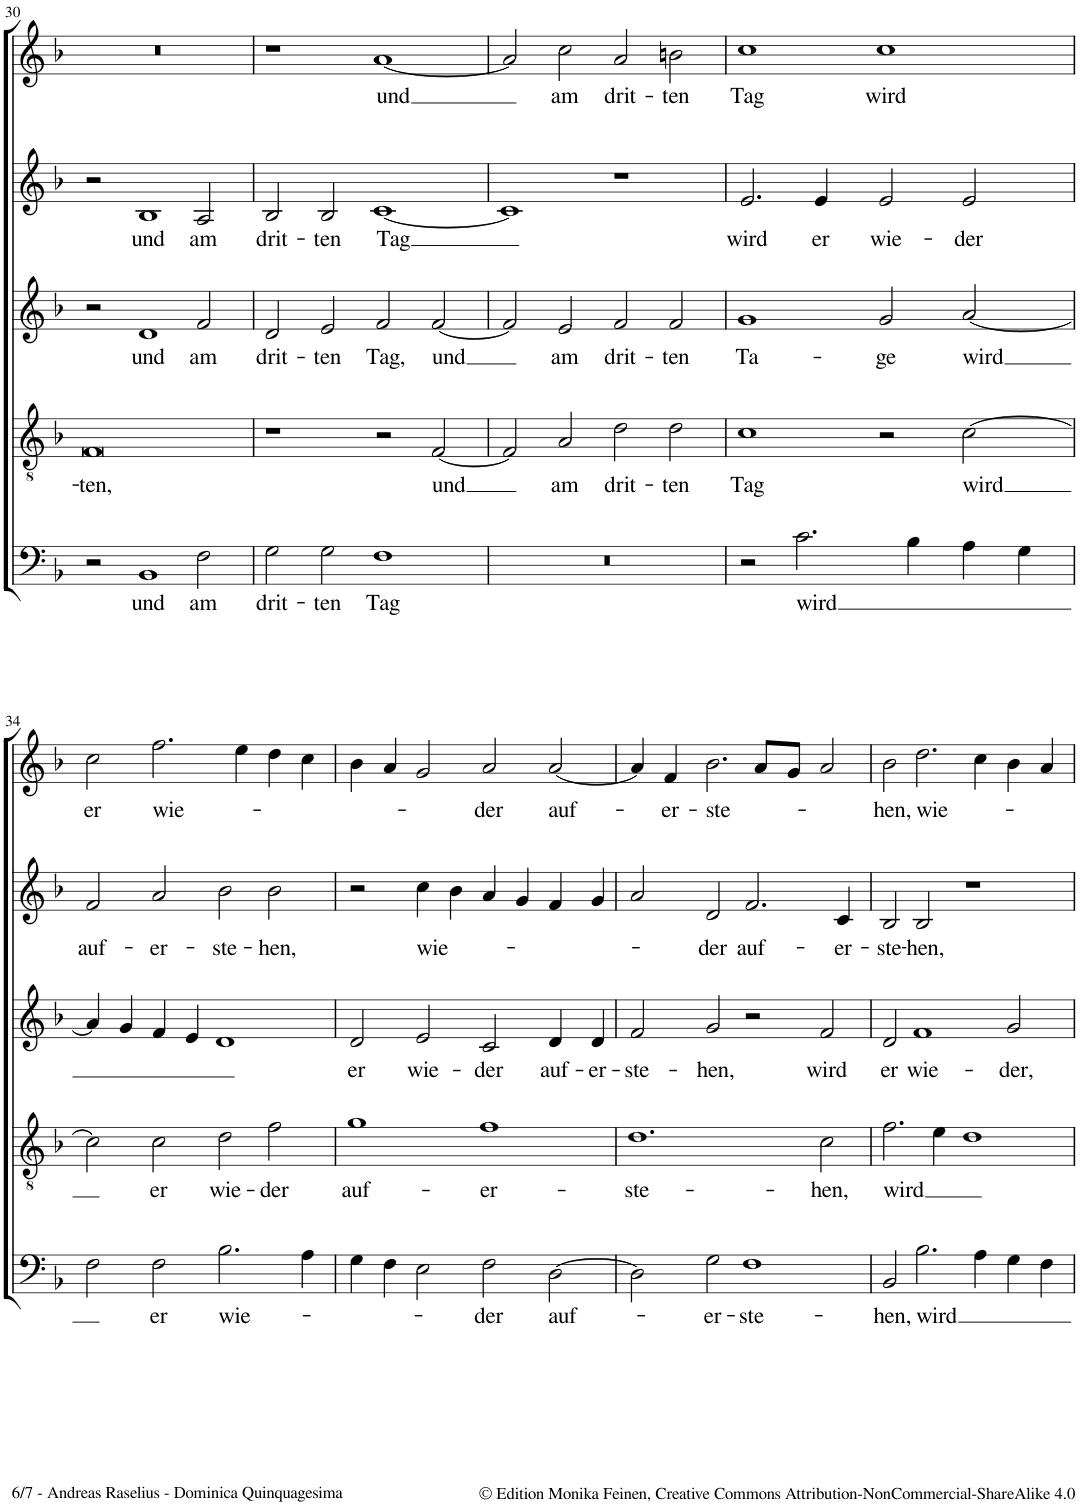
**kern	**text	**kern	**text	**kern	**text	**kern	**text	**kern	**text
*part5	*part5	*part4	*part4	*part3	*part3	*part2	*part2	*part1	*part1
*staff5	*staff5	*staff4	*staff4	*staff3	*staff3	*staff2	*staff2	*staff1	*staff1
*I"Bassus	*	*I"Tenor [Hypolydius]	*	*I"Altus	*	*I"Quintus	*	*I"Cantus	*
!!LO:PB:g=z
*clefF4	*	*clefGv2	*	*clefG2	*	*clefG2	*	*clefG2	*
*k[b-]	*	*k[b-]	*	*k[b-]	*	*k[b-]	*	*k[b-]	*
*M4/2	*	*M4/2	*	*M4/2	*	*M4/2	*	*M4/2	*
*met(c)	*	*met(c)	*	*met(c)	*	*met(c)	*	*met(c)	*
=30	=30	=30	=30	=30	=30	=30	=30	=30	=30
!	!	!	!LO:LY:b	!	!	!	!	!	!
2r	.	0F	ten,	2r	.	2r	.	0r	.
!	!LO:LY:b	!	!	!	!LO:LY:b	!	!LO:LY:b	!	!
1BB-	und	.	.	1d	und	1B-	und	.	.
!	!LO:LY:b	!	!	!	!LO:LY:b	!	!LO:LY:b	!	!
2F\	am	.	.	2f/	am	2A/	am	.	.
=31	=31	=31	=31	=31	=31	=31	=31	=31	=31
!	!LO:LY:b	!	!	!	!LO:LY:b	!	!LO:LY:b	!	!
2G\	drit-	1r	.	2d/	drit-	2B-/	drit-	1r	.
!	!LO:LY:b	!	!	!	!LO:LY:b	!	!LO:LY:b	!	!
2G\	-ten	.	.	2e/	-ten	2B-/	-ten	.	.
!	!LO:LY:b	!	!	!	!LO:LY:b	!	!LO:LY:b	!	!LO:LY:b
1F	Tag	2r	.	2f/	Tag,	[1c	Tag	[1a	und
!	!	!	!LO:LY:b	!	!LO:LY:b	!	!	!	!
.	.	[2F/	und	[2f/	und	.	.	.	.
=32	=32	=32	=32	=32	=32	=32	=32	=32	=32
0r	.	2F/]	.	2f/]	.	1c]	.	2a/]	.
!	!	!	!LO:LY:b	!	!LO:LY:b	!	!	!	!LO:LY:b
.	.	2A/	am	2e/	am	.	.	2cc\	am
!	!	!	!LO:LY:b	!	!LO:LY:b	!	!	!	!LO:LY:b
.	.	2d\	drit-	2f/	drit-	1r	.	2a/	drit-
!	!	!	!LO:LY:b	!	!LO:LY:b	!	!	!	!LO:LY:b
.	.	2d\	-ten	2f/	-ten	.	.	2bn\	-ten
=33	=33	=33	=33	=33	=33	=33	=33	=33	=33
!	!	!	!LO:LY:b	!	!LO:LY:b	!	!LO:LY:b	!	!LO:LY:b
2r	.	1c	Tag	1g	Ta-	2.e/	wird	1cc	Tag
!	!LO:LY:b	!	!	!	!	!	!	!	!
2.c\	wird	.	.	.	.	.	.	.	.
!	!	!	!	!	!	!	!LO:LY:b	!	!
.	.	.	.	.	.	4e/	er	.	.
!	!	!	!	!	!LO:LY:b	!	!LO:LY:b	!	!LO:LY:b
.	.	2r	.	2g/	-ge	2e/	wie-	1cc	wird
4B-\	.	.	.	.	.	.	.	.	.
!	!	!	!LO:LY:b	!	!LO:LY:b	!	!LO:LY:b	!	!
4A\	.	[2c\	wird	[2a/	wird	2e/	-der	.	.
4G\	.	.	.	.	.	.	.	.	.
!!LO:LB:g=z
=34	=34	=34	=34	=34	=34	=34	=34	=34	=34
!	!	!	!	!	!	!	!LO:LY:b	!	!LO:LY:b
2F\	.	2c\]	.	4a/]	.	2f/	auf-	2cc\	er
.	.	.	.	4g/	.	.	.	.	.
!	!LO:LY:b	!	!LO:LY:b	!	!	!	!LO:LY:b	!	!LO:LY:b
2F\	er	2c\	er	4f/	.	2a/	-er-	2.ff\	wie-
.	.	.	.	4e/	.	.	.	.	.
!	!LO:LY:b	!	!LO:LY:b	!	!	!	!LO:LY:b	!	!
2.B-\	wie-	2d\	wie-	1d	.	2b-\	-ste-	.	.
.	.	.	.	.	.	.	.	4ee\	.
!	!	!	!LO:LY:b	!	!	!	!LO:LY:b	!	!
.	.	2f\	-der	.	.	2b-\	-hen,	4dd\	.
4A\	.	.	.	.	.	.	.	4cc\	.
=35	=35	=35	=35	=35	=35	=35	=35	=35	=35
!	!	!	!LO:LY:b	!	!LO:LY:b	!	!	!	!
4G\	.	1g	auf-	2d/	er	2r	.	4b-\	.
4F\	.	.	.	.	.	.	.	4a/	.
!	!	!	!	!	!LO:LY:b	!	!LO:LY:b	!	!
2E\	.	.	.	2e/	wie-	4cc\	wie-	2g/	.
.	.	.	.	.	.	4b-\	.	.	.
!	!LO:LY:b	!	!LO:LY:b	!	!LO:LY:b	!	!	!	!LO:LY:b
2F\	-der	1f	-er-	2c/	-der	4a/	.	2a/	-der
.	.	.	.	.	.	4g/	.	.	.
!	!LO:LY:b	!	!	!	!LO:LY:b	!	!	!	!LO:LY:b
[2D\	auf-	.	.	4d/	auf-	4f/	.	[2a/	-auf-
!	!	!	!	!	!LO:LY:b	!	!	!	!
.	.	.	.	4d/	-er-	4g/	.	.	.
=36	=36	=36	=36	=36	=36	=36	=36	=36	=36
!	!	!	!LO:LY:b	!	!LO:LY:b	!	!	!	!
2D\]	.	1.d	-ste-	2f/	-ste-	2a/	.	4a/]	.
!	!	!	!	!	!	!	!	!	!LO:LY:b
.	.	.	.	.	.	.	.	4f/	-er-
!	!LO:LY:b	!	!	!	!LO:LY:b	!	!LO:LY:b	!	!LO:LY:b
2G\	-er-	.	.	2g/	-hen,	2d/	-der	2.b-\	-ste-
!	!LO:LY:b	!	!	!	!	!	!LO:LY:b	!	!
1F	-ste-	.	.	2r	.	2.f/	auf-	.	.
.	.	.	.	.	.	.	.	8a/L	.
.	.	.	.	.	.	.	.	8g/J	.
!	!	!	!LO:LY:b	!	!LO:LY:b	!	!	!	!
.	.	2c\	-hen,	2f/	wird	.	.	2a/	.
!	!	!	!	!	!	!	!LO:LY:b	!	!
.	.	.	.	.	.	4c/	-er-	.	.
=37	=37	=37	=37	=37	=37	=37	=37	=37	=37
!	!LO:LY:b	!	!LO:LY:b	!	!LO:LY:b	!	!LO:LY:b	!	!LO:LY:b
2BB-/	-hen,	2.f\	wird	2d/	er	2B-/	-ste-	2b-\	-hen,
!	!LO:LY:b	!	!	!	!LO:LY:b	!	!LO:LY:b	!	!LO:LY:b
2.B-\	wird	.	.	1f	wie-	2B-/	-hen,	2.dd\	wie-
.	.	4e\	.	.	.	.	.	.	.
.	.	1d	.	.	.	1r	.	.	.
4A\	.	.	.	.	.	.	.	4cc\	.
!	!	!	!	!	!LO:LY:b	!	!	!	!
4G\	.	.	.	2g/	-der,	.	.	4b-\	.
4F\	.	.	.	.	.	.	.	4a/	.
=	=	=	=	=	=	=	=	=	=
*-	*-	*-	*-	*-	*-	*-	*-	*-	*-
